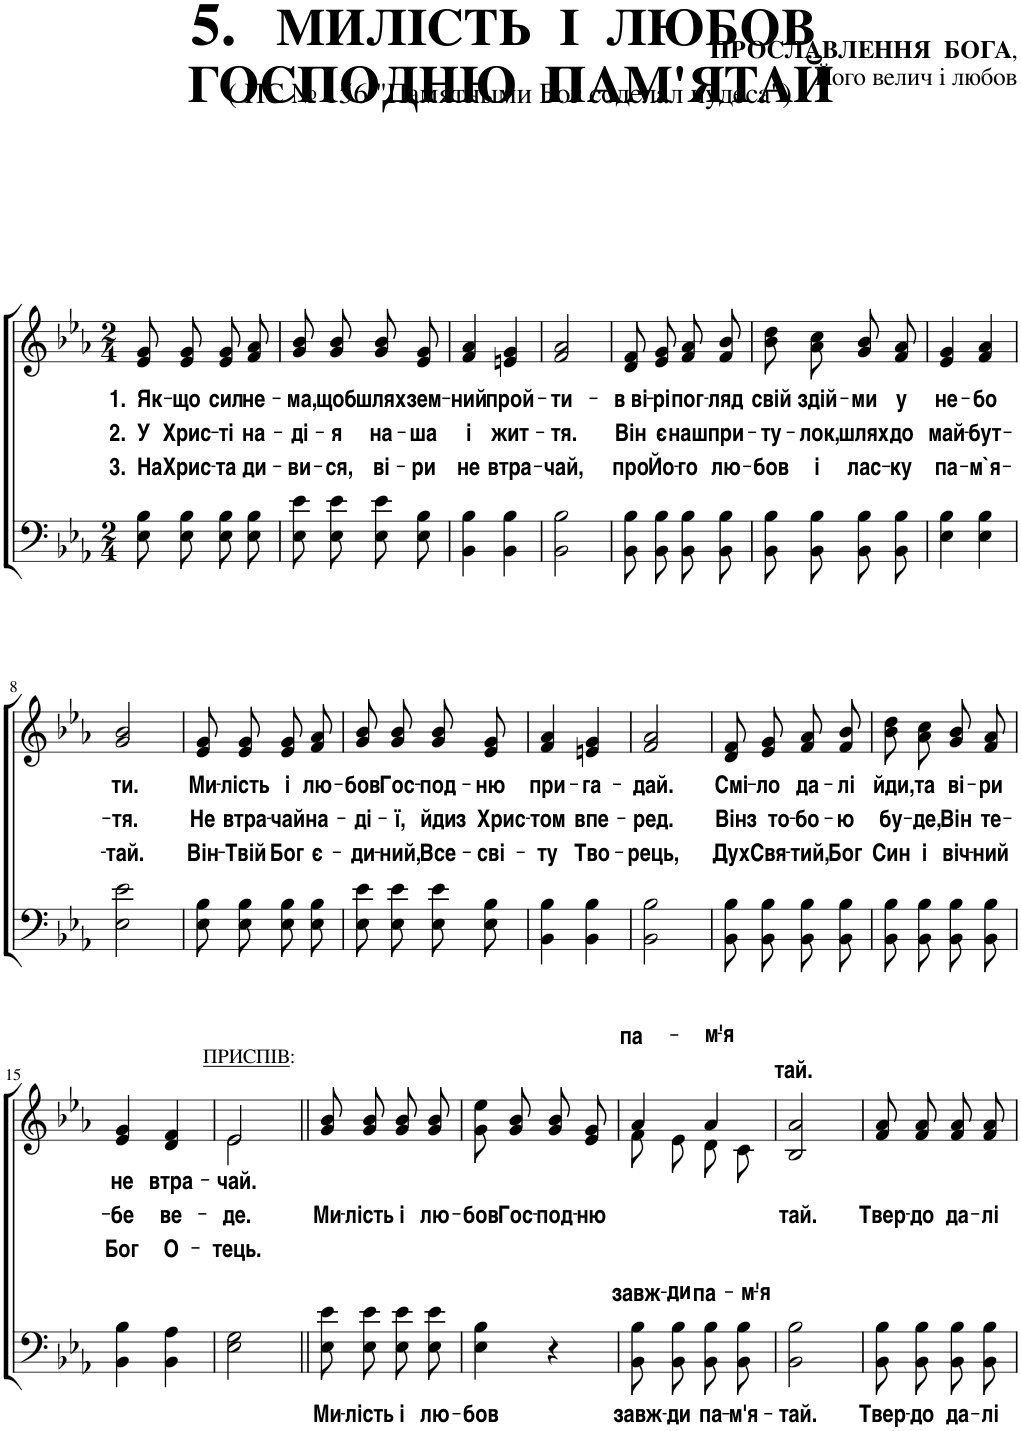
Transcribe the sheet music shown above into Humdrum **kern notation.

**kern	**text	**kern	**text	**text	**text
*part2	*part2	*part1	*part1	*part1	*part1
*staff2	*staff2	*staff1	*staff1	*staff1	*staff1
*I"Бас	*	*I"Сопрано	*	*	*
*clefF4	*	*clefG2	*	*	*
*k[b-e-a-]	*	*k[b-e-a-]	*	*	*
*M2/4	*	*M2/4	*	*	*
=1	=1	=1	=1	=1	=1
!	!	!	!LO:LY:b	!LO:LY:b	!LO:LY:b
8E-\ 8B-\L	.	8e-/ 8g/L	1. Як-	2. У	3. На
!	!	!	!LO:LY:b	!LO:LY:b	!LO:LY:b
8E-\ 8B-\J	.	8e-/ 8g/J	-що	Хрис-	Хрис-
!	!	!	!LO:LY:b	!LO:LY:b	!LO:LY:b
8E-\ 8B-\L	.	8e-/ 8g/L	сил	-ті	-та
!	!	!	!LO:LY:b	!LO:LY:b	!LO:LY:b
8E-\ 8B-\J	.	8f/ 8a-/J	не-	на-	ди-
=2	=2	=2	=2	=2	=2
!	!	!	!LO:LY:b	!LO:LY:b	!LO:LY:b
8E-\ 8e-\L	.	8g/ 8b-/L	-ма,	-ді-	-ви-
!	!	!	!LO:LY:b	!LO:LY:b	!LO:LY:b
8E-\ 8e-\J	.	8g/ 8b-/J	щоб	-я	-ся,
!	!	!	!LO:LY:b	!LO:LY:b	!LO:LY:b
8E-\ 8e-\L	.	8g/ 8b-/L	шлях	на-	ві-
!	!	!	!LO:LY:b	!LO:LY:b	!LO:LY:b
8E-\ 8B-\J	.	8e-/ 8g/J	зем-	-ша	-ри
=3	=3	=3	=3	=3	=3
!	!	!	!LO:LY:b	!LO:LY:b	!LO:LY:b
4BB-\ 4B-\	.	4f/ 4a-/	-ний	і	не
!	!	!	!LO:LY:b	!LO:LY:b	!LO:LY:b
4BB-\ 4B-\	.	4en/ 4g/	прой-	жит-	втра-
=4	=4	=4	=4	=4	=4
!	!	!	!LO:LY:b	!LO:LY:b	!LO:LY:b
2BB-\ 2B-\	.	2f/ 2a-/	-ти-	-тя.	-чай,
=5	=5	=5	=5	=5	=5
!	!	!	!LO:LY:b	!LO:LY:b	!LO:LY:b
8BB-\ 8B-\L	.	8d/ 8f/L	-в ві-	Він	про
!	!	!	!LO:LY:b	!LO:LY:b	!LO:LY:b
8BB-\ 8B-\J	.	8e-/ 8g/J	-рі	є	Йо-
!	!	!	!LO:LY:b	!LO:LY:b	!LO:LY:b
8BB-\ 8B-\L	.	8f/ 8a-/L	пог-	наш	-го
!	!	!	!LO:LY:b	!LO:LY:b	!LO:LY:b
8BB-\ 8B-\J	.	8f/ 8b-/J	-ляд	при-	лю-
=6	=6	=6	=6	=6	=6
!	!	!	!LO:LY:b	!LO:LY:b	!LO:LY:b
8BB-\ 8B-\L	.	8b-\ 8dd\L	свій	-ту-	-бов
!	!	!	!LO:LY:b	!LO:LY:b	!LO:LY:b
8BB-\ 8B-\J	.	8a-\ 8cc\J	здій-	-лок,	і
!	!	!	!LO:LY:b	!LO:LY:b	!LO:LY:b
8BB-\ 8B-\L	.	8g/ 8b-/L	-ми	шлях	лас-
!	!	!	!LO:LY:b	!LO:LY:b	!LO:LY:b
8BB-\ 8B-\J	.	8f/ 8a-/J	у	до	-ку
=7	=7	=7	=7	=7	=7
!	!	!	!LO:LY:b	!LO:LY:b	!LO:LY:b
4E-\ 4B-\	.	4e-/ 4g/	не-	май-	па-
!	!	!	!LO:LY:b	!LO:LY:b	!LO:LY:b
4E-\ 4B-\	.	4f/ 4a-/	-бо	-бут-	-м`я-
!!LO:LB:g=z
=8	=8	=8	=8	=8	=8
!	!	!	!LO:LY:b	!LO:LY:b	!LO:LY:b
2E-\ 2e-\	.	2g/ 2b-/	ти.	-тя.	-тай.
=9	=9	=9	=9	=9	=9
!	!	!	!LO:LY:b	!LO:LY:b	!LO:LY:b
8E-\ 8B-\L	.	8e-/ 8g/L	Ми-	Не	Він-
!	!	!	!LO:LY:b	!LO:LY:b	!LO:LY:b
8E-\ 8B-\J	.	8e-/ 8g/J	-лість	втра-	-Твій
!	!	!	!LO:LY:b	!LO:LY:b	!LO:LY:b
8E-\ 8B-\L	.	8e-/ 8g/L	і	-чай	Бог
!	!	!	!LO:LY:b	!LO:LY:b	!LO:LY:b
8E-\ 8B-\J	.	8f/ 8a-/J	лю-	на-	є-
=10	=10	=10	=10	=10	=10
!	!	!	!LO:LY:b	!LO:LY:b	!LO:LY:b
8E-\ 8e-\L	.	8g/ 8b-/L	-бов	-ді-	-ди-
!	!	!	!LO:LY:b	!LO:LY:b	!LO:LY:b
8E-\ 8e-\J	.	8g/ 8b-/J	Гос-	-ї,	-ний,
!	!	!	!LO:LY:b	!LO:LY:b	!LO:LY:b
8E-\ 8e-\L	.	8g/ 8b-/L	-под-	йди	Все-
!	!	!	!LO:LY:b	!LO:LY:b	!LO:LY:b
8E-\ 8B-\J	.	8e-/ 8g/J	-ню	з Хрис-	-сві-
=11	=11	=11	=11	=11	=11
!	!	!	!LO:LY:b	!LO:LY:b	!LO:LY:b
4BB-\ 4B-\	.	4f/ 4a-/	при-	-том	-ту
!	!	!	!LO:LY:b	!LO:LY:b	!LO:LY:b
4BB-\ 4B-\	.	4en/ 4g/	-га-	впе-	Тво-
=12	=12	=12	=12	=12	=12
!	!	!	!LO:LY:b	!LO:LY:b	!LO:LY:b
2BB-\ 2B-\	.	2f/ 2a-/	-дай.	-ред.	-рець,
=13	=13	=13	=13	=13	=13
!	!	!	!LO:LY:b	!LO:LY:b	!LO:LY:b
8BB-\ 8B-\L	.	8d/ 8f/L	Смі-	Він	Дух
!	!	!	!LO:LY:b	!LO:LY:b	!LO:LY:b
8BB-\ 8B-\J	.	8e-/ 8g/J	-ло	з то-	Свя-
!	!	!	!LO:LY:b	!LO:LY:b	!LO:LY:b
8BB-\ 8B-\L	.	8f/ 8a-/L	да-	-бо-	-тий,
!	!	!	!LO:LY:b	!LO:LY:b	!LO:LY:b
8BB-\ 8B-\J	.	8f/ 8b-/J	-лі	-ю	Бог
=14	=14	=14	=14	=14	=14
!	!	!	!LO:LY:b	!LO:LY:b	!LO:LY:b
8BB-\ 8B-\L	.	8b-\ 8dd\L	йди,	бу-	Син
!	!	!	!LO:LY:b	!LO:LY:b	!LO:LY:b
8BB-\ 8B-\J	.	8a-\ 8cc\J	та	-де,	і
!	!	!	!LO:LY:b	!LO:LY:b	!LO:LY:b
8BB-\ 8B-\L	.	8g/ 8b-/L	ві-	Він	віч-
!	!	!	!LO:LY:b	!LO:LY:b	!LO:LY:b
8BB-\ 8B-\J	.	8f/ 8a-/J	-ри	те-	-ний
!!LO:LB:g=z
=15	=15	=15	=15	=15	=15
!	!	!	!LO:LY:b	!LO:LY:b	!LO:LY:b
4BB-\ 4B-\	.	4e-/ 4g/	не	-бе	Бог
!	!	!	!LO:LY:b	!LO:LY:b	!LO:LY:b
4BB-\ 4A-\	.	4d/ 4f/	втра-	ве-	О-
=16	=16	=16	=16	=16	=16
!	!	!	!LO:LY:b	!LO:LY:b	!LO:LY:b
*	*	*^	*	*	*
2E-\ 2G\	.	2e-/	2e-\	-чай.	-де.	-тець.
=17||	=17||	=17||	=17||	=17||	=17||	=17||
!	!	!LO:TX:a:t=ПРИСПІВ	!	!	!	!
!	!	!LO:TX:a:t=&colon;	!	!	!	!
!	!LO:LY:b	!	!	!	!LO:LY:b	!
*	*	*v	*v	*	*	*
8E-\ 8e-\L	Ми-	8g/ 8b-/L	.	Ми-	.
!	!LO:LY:b	!	!	!LO:LY:b	!
8E-\ 8e-\J	-лість	8g/ 8b-/J	.	-лість	.
!	!LO:LY:b	!	!	!LO:LY:b	!
8E-\ 8e-\L	і	8g/ 8b-/L	.	і	.
!	!LO:LY:b	!	!	!LO:LY:b	!
8E-\ 8e-\J	лю-	8g/ 8b-/J	.	лю-	.
=18	=18	=18	=18	=18	=18
!	!LO:LY:b	!	!	!LO:LY:b	!
4E-\ 4B-\	-бов	8g/ 8ee-/L	.	-бов	.
!	!	!	!	!LO:LY:b	!
.	.	8g/ 8b-/J	.	Гос-	.
!	!	!	!	!LO:LY:b	!
4r	.	8g/ 8b-/L	.	-под-	.
!	!	!	!	!LO:LY:b	!
.	.	8e-/ 8g/J	.	-ню	.
=19	=19	=19	=19	=19	=19
!	!LO:LY:b	!	!	!LO:LY:a	!
*	*	*^	*	*	*
!	!	!	!	!	!	!LO:LY:b
8BB-\ 8B-\L	завж-	4a-/	8f\L	.	.	завж-
!	!LO:LY:b	!	!	!	!	!LO:LY:b
8BB-\ 8B-\J	-ди	.	8e-\J	.	.	-ди
!	!LO:LY:b	!	!	!	!LO:LY:a	!
!	!	!	!	!	!	!LO:LY:b
8BB-\ 8B-\L	па-	4a-/	8d\L	.	.	па-
!	!LO:LY:b	!	!	!	!	!LO:LY:b
8BB-\ 8B-\J	-м'я-	.	8c\J	.	.	-м'я-
=20	=20	=20	=20	=20	=20	=20
!	!LO:LY:b	!	!	!	!LO:LY:b	!LO:LY:a
*	*	*v	*v	*	*	*
2BB-\ 2B-\	-тай.	2B-/ 2a-/	.	-тай.	тай.
=21	=21	=21	=21	=21	=21
!	!LO:LY:b	!	!	!LO:LY:b	!
8BB-\ 8B-\L	Твер-	8f/ 8a-/L	.	Твер-	.
!	!LO:LY:b	!	!	!LO:LY:b	!
8BB-\ 8B-\J	-до	8f/ 8a-/J	.	-до	.
!	!LO:LY:b	!	!	!LO:LY:b	!
8BB-\ 8B-\L	да-	8f/ 8a-/L	.	да-	.
!	!LO:LY:b	!	!	!LO:LY:b	!
8BB-\ 8B-\J	-лі	8f/ 8a-/J	.	-лі	.
=	=	=	=	=	=
*-	*-	*-	*-	*-	*-
